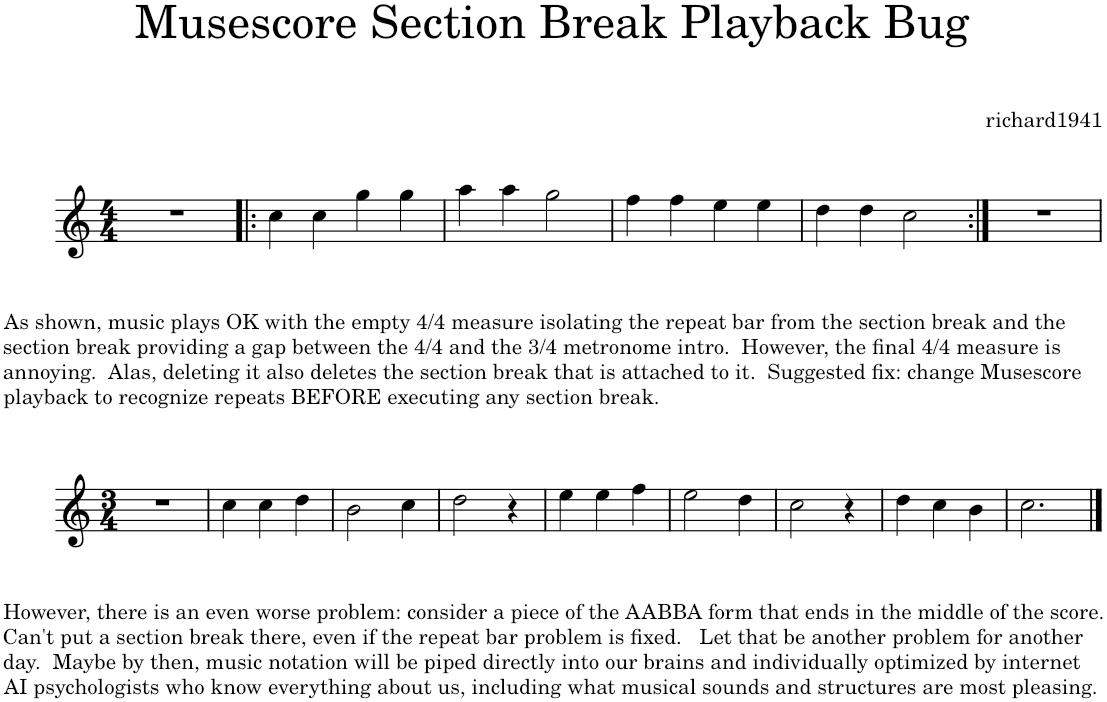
**kern
*part1
*staff1
*I"Flute
*I'Fl.
*clefG2
*k[]
*M4/4
=1
1r
=2!|:
4cc\
4cc\
4gg\
4gg\
=3
4aa\
4aa\
2gg\
=4
4ff\
4ff\
4ee\
4ee\
=5
4dd\
4dd\
2cc\
=6:|!
1r
!!LO:LB:g=z
=1
*M3/4
2.r
=2
4cc\
4cc\
4dd\
=3
2b\
4cc\
=4
2dd\
4r
=5
4ee\
4ee\
4ff\
=6
2ee\
4dd\
=7
2cc\
4r
=8
4dd\
4cc\
4b\
=9
2.cc\
==
*-
